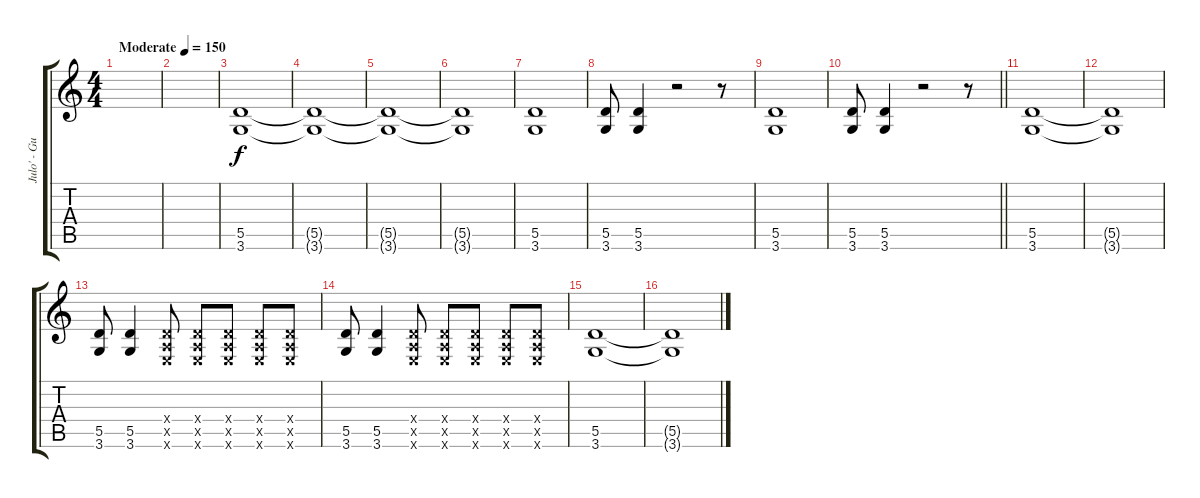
\track ("Julo' - Guitare" "Julo' - Gu") {instrument overdrivenguitar}
\staff {score tabs}
\tuning (E4 B3 G3 D3 A2 E2) {hide}
\ts (4 4)
\tempo (150 "Moderate")
\clef g2
\ks c
|
|
(5.5 3.6).1 |
(5.5{t} 3.6{t}).1 |
(5.5{t} 3.6{t}).1 |
(5.5{t} 3.6{t}).1 |
(5.5 3.6).1 |
(5.5 3.6).8 (5.5 3.6).4 r.2 r.8 |
(5.5 3.6).1 |
\barLineRight lightlight
(5.5 3.6).8 (5.5 3.6).4 r.2 r.8 |
(5.5 3.6).1 |
(5.5{t} 3.6{t}).1 |
(5.5 3.6).8 (5.5 3.6).4 (0.4{x} 0.5{x} 0.6{x}).8 (0.4{x} 0.5{x} 0.6{x}).8 (0.4{x} 0.5{x} 0.6{x}).8 (0.4{x} 0.5{x} 0.6{x}).8 (0.4{x} 0.5{x} 0.6{x}).8 |
(5.5 3.6).8 (5.5 3.6).4 (0.4{x} 0.5{x} 0.6{x}).8 (0.4{x} 0.5{x} 0.6{x}).8 (0.4{x} 0.5{x} 0.6{x}).8 (0.4{x} 0.5{x} 0.6{x}).8 (0.4{x} 0.5{x} 0.6{x}).8 |
(5.5 3.6).1 |
(5.5{t} 3.6{t}).1
